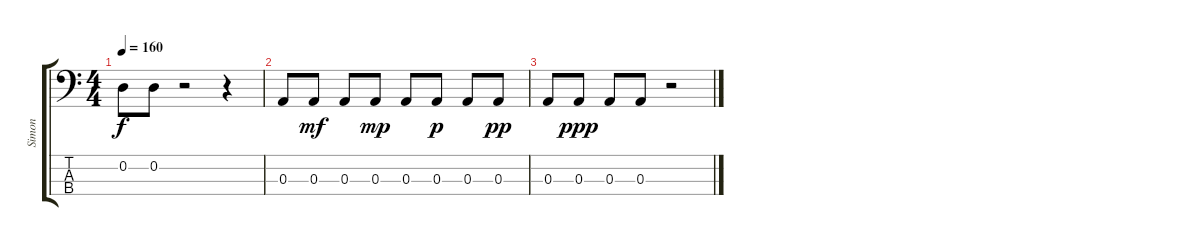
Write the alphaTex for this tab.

\track ("Simon" "Simon") {instrument electricbasspick}
\staff {score tabs}
\tuning (G2 D2 A1 E1) {hide}
\ts (4 4)
\tempo 160
\clef f4
\ks c
0.2.8{dy f} 0.2.8 r.2 r.4 |
0.3.8 0.3.8{dy mf} 0.3.8 0.3.8{dy mp} 0.3.8 0.3.8{dy p} 0.3.8 0.3.8{dy pp} |
0.3.8 0.3.8{dy ppp} 0.3.8 0.3.8 r.2
